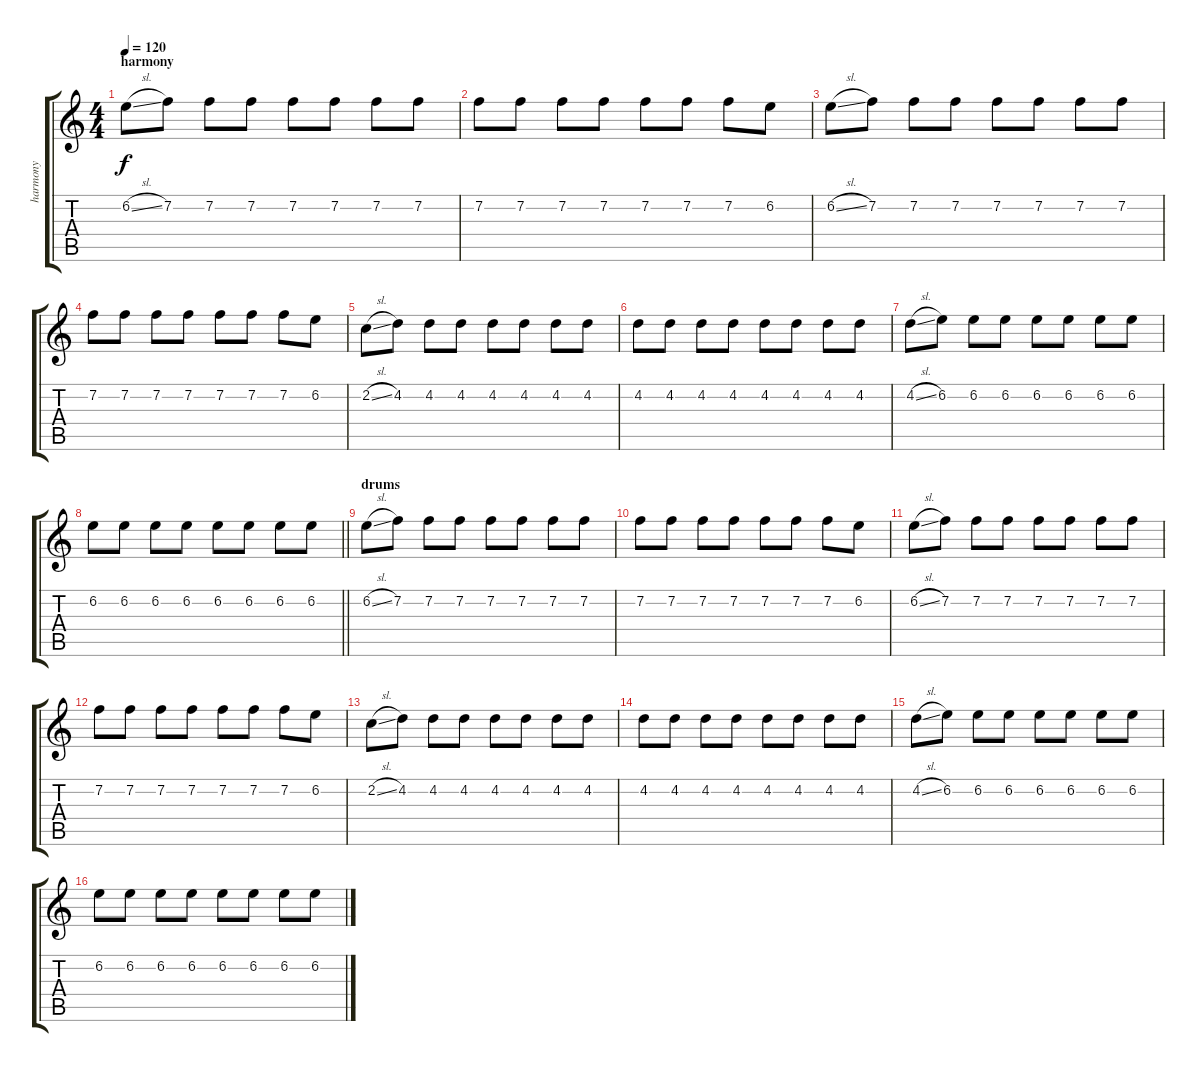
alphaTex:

\track ("harmony" "harmony") {instrument electricguitarjazz}
\staff {score tabs}
\tuning (Eb4 Bb3 Gb3 Db3 Ab2 Db2) {hide}
\ts (4 4)
\section ("" "harmony")
\tempo 120
\clef g2
\ks c
6.2{sl}.8{dy f} 7.2.8 7.2.8 7.2.8 7.2.8 7.2.8 7.2.8 7.2.8 |
7.2.8 7.2.8 7.2.8 7.2.8 7.2.8 7.2.8 7.2.8 6.2.8 |
6.2{sl}.8 7.2.8 7.2.8 7.2.8 7.2.8 7.2.8 7.2.8 7.2.8 |
7.2.8 7.2.8 7.2.8 7.2.8 7.2.8 7.2.8 7.2.8 6.2.8 |
2.2{sl}.8 4.2.8 4.2.8 4.2.8 4.2.8 4.2.8 4.2.8 4.2.8 |
4.2.8 4.2.8 4.2.8 4.2.8 4.2.8 4.2.8 4.2.8 4.2.8 |
4.2{sl}.8 6.2.8 6.2.8 6.2.8 6.2.8 6.2.8 6.2.8 6.2.8 |
\barLineRight lightlight
6.2.8 6.2.8 6.2.8 6.2.8 6.2.8 6.2.8 6.2.8 6.2.8 |
\section ("" "drums")
6.2{sl}.8 7.2.8 7.2.8 7.2.8 7.2.8 7.2.8 7.2.8 7.2.8 |
7.2.8 7.2.8 7.2.8 7.2.8 7.2.8 7.2.8 7.2.8 6.2.8 |
6.2{sl}.8 7.2.8 7.2.8 7.2.8 7.2.8 7.2.8 7.2.8 7.2.8 |
7.2.8 7.2.8 7.2.8 7.2.8 7.2.8 7.2.8 7.2.8 6.2.8 |
2.2{sl}.8 4.2.8 4.2.8 4.2.8 4.2.8 4.2.8 4.2.8 4.2.8 |
4.2.8 4.2.8 4.2.8 4.2.8 4.2.8 4.2.8 4.2.8 4.2.8 |
4.2{sl}.8 6.2.8 6.2.8 6.2.8 6.2.8 6.2.8 6.2.8 6.2.8 |
6.2.8 6.2.8 6.2.8 6.2.8 6.2.8 6.2.8 6.2.8 6.2.8
